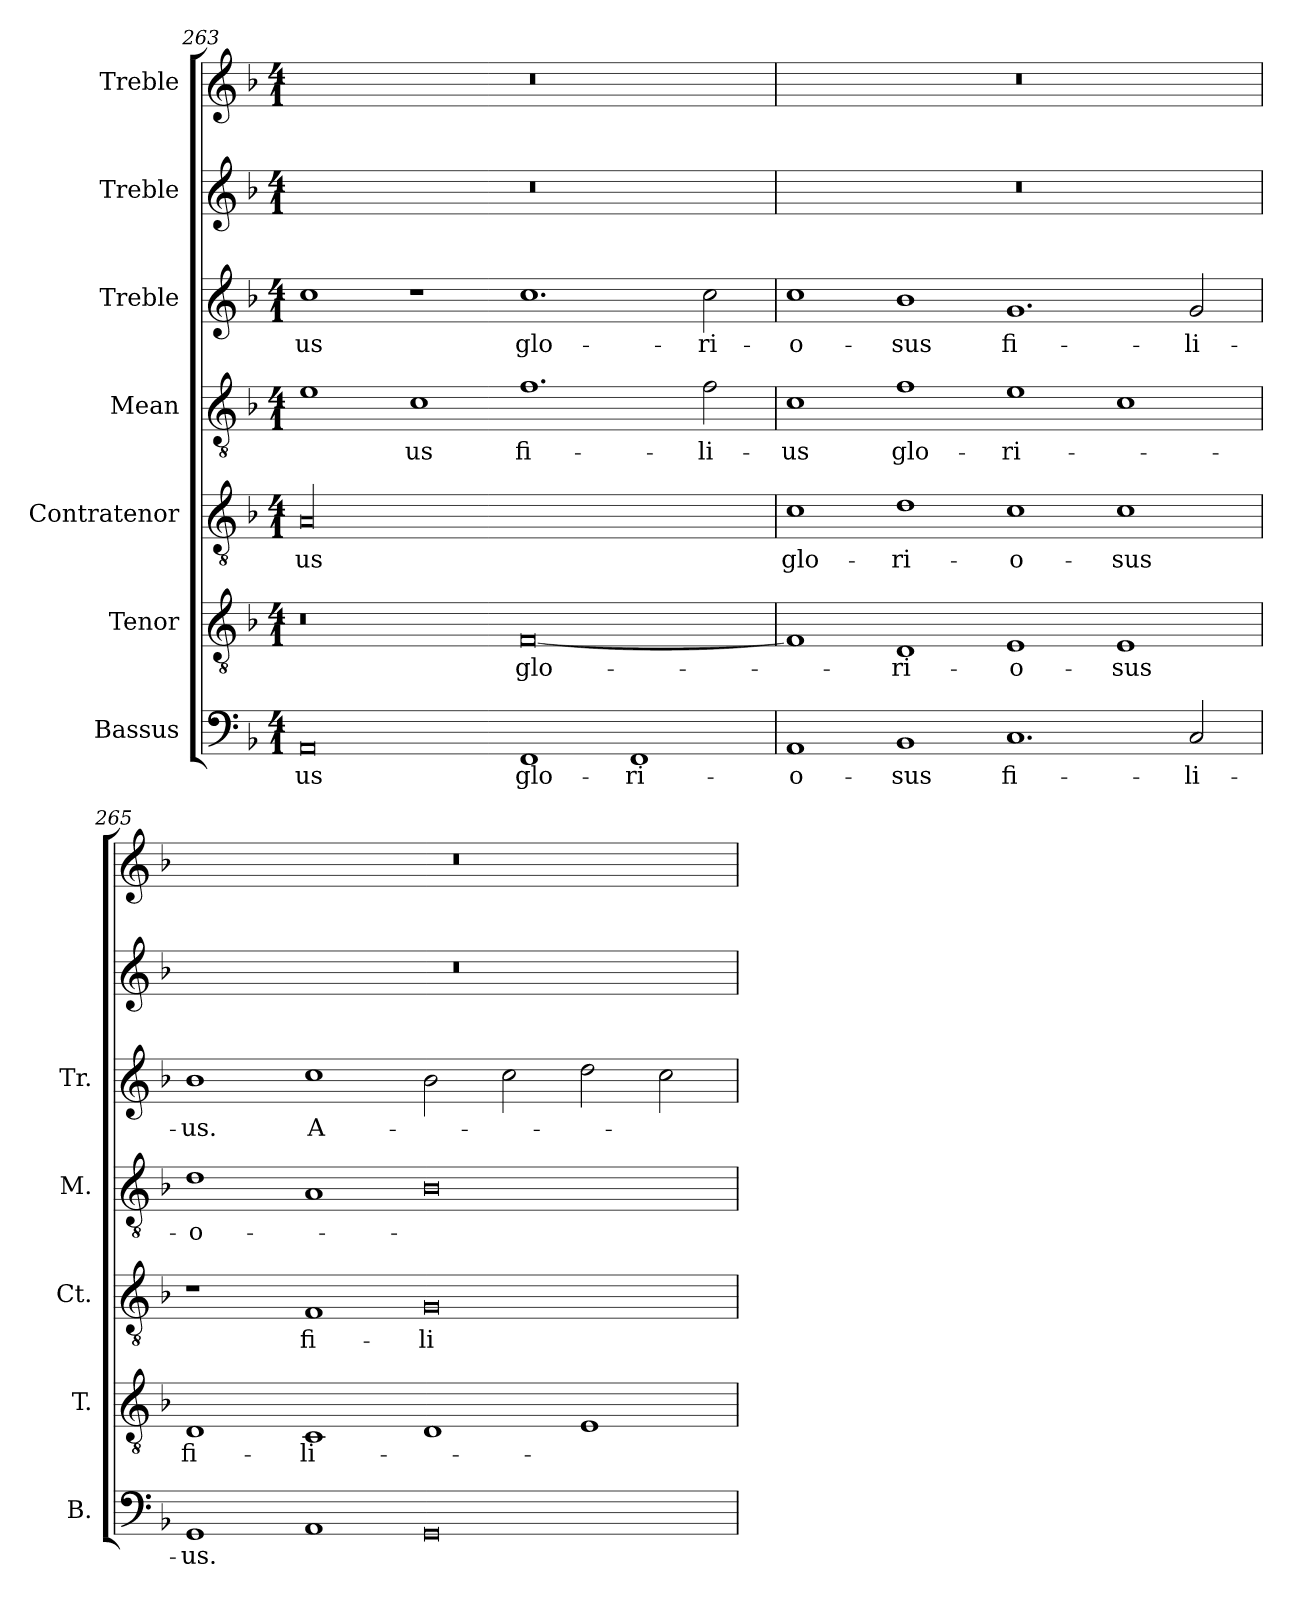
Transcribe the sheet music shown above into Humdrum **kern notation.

**kern	**text	**kern	**text	**kern	**text	**kern	**text	**kern	**text	**kern	**kern
*part7	*part7	*part6	*part6	*part5	*part5	*part4	*part4	*part3	*part3	*part2	*part1
*staff7	*staff7	*staff6	*staff6	*staff5	*staff5	*staff4	*staff4	*staff3	*staff3	*staff2	*staff1
*I"Bassus	*	*I"Tenor	*	*I"Contratenor	*	*I"Mean	*	*I"Treble	*	*I"Treble	*I"Treble
*I'B.	*	*I'T.	*	*I'Ct.	*	*I'M.	*	*I'Tr.	*	*	*
!!LO:LB:g=z
*clefF4	*	*clefGv2	*	*clefGv2	*	*clefGv2	*	*clefG2	*	*clefG2	*clefG2
*	*	*ITrd7c12	*	*ITrd7c12	*	*ITrd7c12	*	*	*	*	*
*k[b-]	*	*k[b-]	*	*k[b-]	*	*k[b-]	*	*k[b-]	*	*k[b-]	*k[b-]
*F:	*	*F:	*	*F:	*	*F:	*	*F:	*	*F:	*F:
*M4/1	*	*M4/1	*	*M4/1	*	*M4/1	*	*M4/1	*	*M4/1	*M4/1
=263	=263	=263	=263	=263	=263	=263	=263	=263	=263	=263	=263
!	!LO:LY:b:color=#000000	!	!	!	!	!	!	!	!	!	!
!	!	!	!	!	!LO:LY:b:color=#000000	!	!	!	!	!	!
!	!	!	!	!	!	!	!	!	!LO:LY:b:color=#000000	!LO:N:vis=1	!LO:N:vis=1
0AAi	-us	0r	.	00AAi	-us	1Ei	.	1cci	-us	00r	00r
!	!	!	!	!	!	!	!LO:LY:b:color=#000000	!	!	!	!
.	.	.	.	.	.	1Ci	-us	1r	.	.	.
!	!LO:LY:b:color=#000000	!	!	!	!	!	!	!	!	!	!
!	!	!	!LO:LY:b:color=#000000	!	!	!	!	!	!	!	!
!	!	!	!	!	!	!	!LO:LY:b:color=#000000	!	!	!	!
!	!	!	!	!	!	!	!	!	!LO:LY:b:color=#000000	!	!
1FFi	glo-	[<0FFi	glo-	.	.	1.Fi	fi-	1.cci	glo-	.	.
!	!LO:LY:b:color=#000000	!	!	!	!	!	!	!	!	!	!
1FFi	-ri-	.	.	.	.	.	.	.	.	.	.
!	!	!	!	!	!	!	!LO:LY:b:color=#000000	!	!	!	!
!	!	!	!	!	!	!	!	!	!LO:LY:b:color=#000000	!	!
.	.	.	.	.	.	2Fi\	-li-	2cci\	-ri-	.	.
=264`	=264`	=264`	=264`	=264`	=264`	=264`	=264`	=264`	=264`	=264`	=264`
!	!LO:LY:b:color=#000000	!	!	!	!	!	!	!	!	!	!
!	!	!	!	!	!LO:LY:b:color=#000000	!	!	!	!	!	!
!	!	!	!	!	!	!	!LO:LY:b:color=#000000	!	!	!	!
!	!	!	!	!	!	!	!	!	!LO:LY:b:color=#000000	!LO:N:vis=1	!LO:N:vis=1
1AAi	-o-	1FFi]	.	1Ci	glo-	1Ci	-us	1cci	-o-	00r	00r
!	!LO:LY:b:color=#000000	!	!	!	!	!	!	!	!	!	!
!	!	!	!LO:LY:b:color=#000000	!	!	!	!	!	!	!	!
!	!	!	!	!	!LO:LY:b:color=#000000	!	!	!	!	!	!
!	!	!	!	!	!	!	!LO:LY:b:color=#000000	!	!	!	!
!	!	!	!	!	!	!	!	!	!LO:LY:b:color=#000000	!	!
1BB-i	-sus	1DDi	-ri-	1Di	-ri-	1Fi	glo-	1b-i	-sus	.	.
!	!LO:LY:b:color=#000000	!	!	!	!	!	!	!	!	!	!
!	!	!	!LO:LY:b:color=#000000	!	!	!	!	!	!	!	!
!	!	!	!	!	!LO:LY:b:color=#000000	!	!	!	!	!	!
!	!	!	!	!	!	!	!LO:LY:b:color=#000000	!	!	!	!
!	!	!	!	!	!	!	!	!	!LO:LY:b:color=#000000	!	!
1.Ci	fi-	1EEi	-o-	1Ci	-o-	1Ei	-ri-	1.gi	fi-	.	.
!	!	!	!LO:LY:b:color=#000000	!	!	!	!	!	!	!	!
!	!	!	!	!	!LO:LY:b:color=#000000	!	!	!	!	!	!
.	.	1EEi	-sus	1Ci	-sus	1Ci	.	.	.	.	.
!	!LO:LY:b:color=#000000	!	!	!	!	!	!	!	!	!	!
!	!	!	!	!	!	!	!	!	!LO:LY:b:color=#000000	!	!
2Ci/	-li-	.	.	.	.	.	.	2gi/	-li-	.	.
=265`	=265`	=265`	=265`	=265`	=265`	=265`	=265`	=265`	=265`	=265`	=265`
!	!LO:LY:b:color=#000000	!	!	!	!	!	!	!	!	!	!
!	!	!	!LO:LY:b:color=#000000	!	!	!	!	!	!	!	!
!	!	!	!	!	!	!	!LO:LY:b:color=#000000	!	!	!	!
!	!	!	!	!	!	!	!	!	!LO:LY:b:color=#000000	!LO:N:vis=1	!LO:N:vis=1
1GGi	-us.	1DDi	fi-	1r	.	1Di	-o-	1b-i	-us.	00r	00r
!	!	!	!LO:LY:b:color=#000000	!	!	!	!	!	!	!	!
!	!	!	!	!	!LO:LY:b:color=#000000	!	!	!	!	!	!
!	!	!	!	!	!	!	!	!	!LO:LY:b:color=#000000	!	!
1AAi	.	1CCi	-li-	1FFi	fi-	1AAi	.	1cci	A-	.	.
!	!	!	!	!	!LO:LY:b:color=#000000	!	!	!	!	!	!
0GGi	.	1DDi	.	0GGi	-li-	0BB-i	.	2b-i\	.	.	.
.	.	.	.	.	.	.	.	2cci\	.	.	.
.	.	1EEi	.	.	.	.	.	2ddi\	.	.	.
.	.	.	.	.	.	.	.	2cci\	.	.	.
=`	=`	=`	=`	=`	=`	=`	=`	=`	=`	=`	=`
*-	*-	*-	*-	*-	*-	*-	*-	*-	*-	*-	*-
